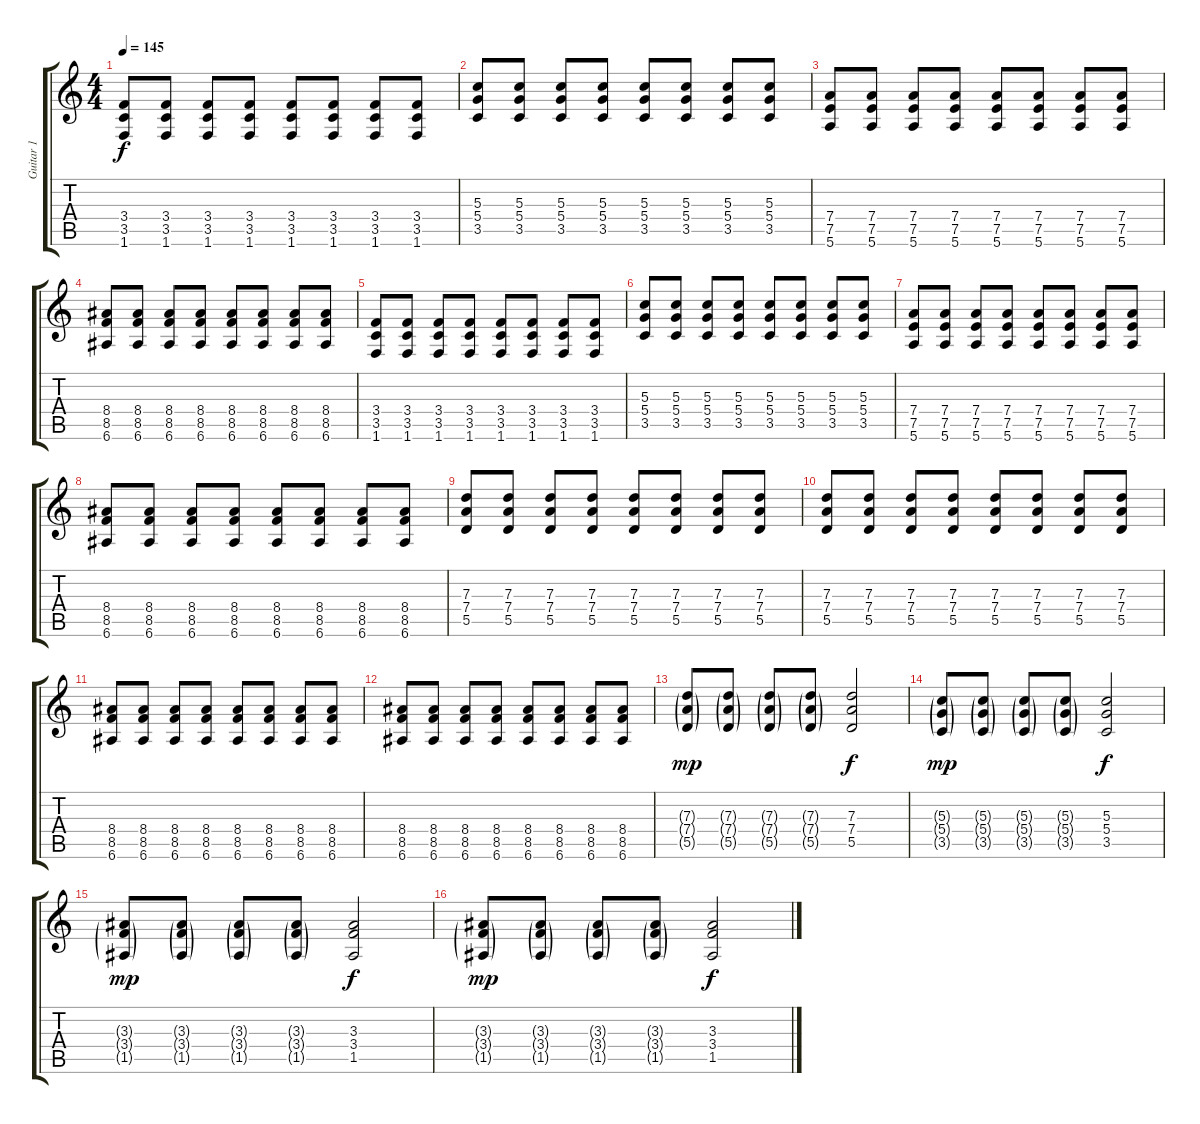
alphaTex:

\track ("Guitar 1" "Guitar 1") {instrument distortionguitar}
\staff {score tabs}
\tuning (E4 B3 G3 D3 A2 E2) {hide}
\ts (4 4)
\tempo 145
\clef g2
\ks c
(3.4 3.5 1.6).8{dy f} (3.4 3.5 1.6).8 (3.4 3.5 1.6).8 (3.4 3.5 1.6).8 (3.4 3.5 1.6).8 (3.4 3.5 1.6).8 (3.4 3.5 1.6).8 (3.4 3.5 1.6).8 |
(5.3 5.4 3.5).8 (5.3 5.4 3.5).8 (5.3 5.4 3.5).8 (5.3 5.4 3.5).8 (5.3 5.4 3.5).8 (5.3 5.4 3.5).8 (5.3 5.4 3.5).8 (5.3 5.4 3.5).8 |
(7.4 7.5 5.6).8 (7.4 7.5 5.6).8 (7.4 7.5 5.6).8 (7.4 7.5 5.6).8 (7.4 7.5 5.6).8 (7.4 7.5 5.6).8 (7.4 7.5 5.6).8 (7.4 7.5 5.6).8 |
(8.4 8.5 6.6).8 (8.4 8.5 6.6).8 (8.4 8.5 6.6).8 (8.4 8.5 6.6).8 (8.4 8.5 6.6).8 (8.4 8.5 6.6).8 (8.4 8.5 6.6).8 (8.4 8.5 6.6).8 |
(3.4 3.5 1.6).8 (3.4 3.5 1.6).8 (3.4 3.5 1.6).8 (3.4 3.5 1.6).8 (3.4 3.5 1.6).8 (3.4 3.5 1.6).8 (3.4 3.5 1.6).8 (3.4 3.5 1.6).8 |
(5.3 5.4 3.5).8 (5.3 5.4 3.5).8 (5.3 5.4 3.5).8 (5.3 5.4 3.5).8 (5.3 5.4 3.5).8 (5.3 5.4 3.5).8 (5.3 5.4 3.5).8 (5.3 5.4 3.5).8 |
(7.4 7.5 5.6).8 (7.4 7.5 5.6).8 (7.4 7.5 5.6).8 (7.4 7.5 5.6).8 (7.4 7.5 5.6).8 (7.4 7.5 5.6).8 (7.4 7.5 5.6).8 (7.4 7.5 5.6).8 |
(8.4 8.5 6.6).8 (8.4 8.5 6.6).8 (8.4 8.5 6.6).8 (8.4 8.5 6.6).8 (8.4 8.5 6.6).8 (8.4 8.5 6.6).8 (8.4 8.5 6.6).8 (8.4 8.5 6.6).8 |
(7.3 7.4 5.5).8 (7.3 7.4 5.5).8 (7.3 7.4 5.5).8 (7.3 7.4 5.5).8 (7.3 7.4 5.5).8 (7.3 7.4 5.5).8 (7.3 7.4 5.5).8 (7.3 7.4 5.5).8 |
(7.3 7.4 5.5).8 (7.3 7.4 5.5).8 (7.3 7.4 5.5).8 (7.3 7.4 5.5).8 (7.3 7.4 5.5).8 (7.3 7.4 5.5).8 (7.3 7.4 5.5).8 (7.3 7.4 5.5).8 |
(8.4 8.5 6.6).8 (8.4 8.5 6.6).8 (8.4 8.5 6.6).8 (8.4 8.5 6.6).8 (8.4 8.5 6.6).8 (8.4 8.5 6.6).8 (8.4 8.5 6.6).8 (8.4 8.5 6.6).8 |
(8.4 8.5 6.6).8 (8.4 8.5 6.6).8 (8.4 8.5 6.6).8 (8.4 8.5 6.6).8 (8.4 8.5 6.6).8 (8.4 8.5 6.6).8 (8.4 8.5 6.6).8 (8.4 8.5 6.6).8 |
(7.3{g} 7.4{g} 5.5{g}).8{dy mp} (7.3{g} 7.4{g} 5.5{g}).8 (7.3{g} 7.4{g} 5.5{g}).8 (7.3{g} 7.4{g} 5.5{g}).8 (7.3 7.4 5.5).2{dy f} |
(5.3{g} 5.4{g} 3.5{g}).8{dy mp} (5.3{g} 5.4{g} 3.5{g}).8 (5.3{g} 5.4{g} 3.5{g}).8 (5.3{g} 5.4{g} 3.5{g}).8 (5.3 5.4 3.5).2{dy f} |
(3.3{g} 3.4{g} 1.5{g}).8{dy mp} (3.3{g} 3.4{g} 1.5{g}).8 (3.3{g} 3.4{g} 1.5{g}).8 (3.3{g} 3.4{g} 1.5{g}).8 (3.3 3.4 1.5).2{dy f} |
(3.3{g} 3.4{g} 1.5{g}).8{dy mp} (3.3{g} 3.4{g} 1.5{g}).8 (3.3{g} 3.4{g} 1.5{g}).8 (3.3{g} 3.4{g} 1.5{g}).8 (3.3 3.4 1.5).2{dy f}
